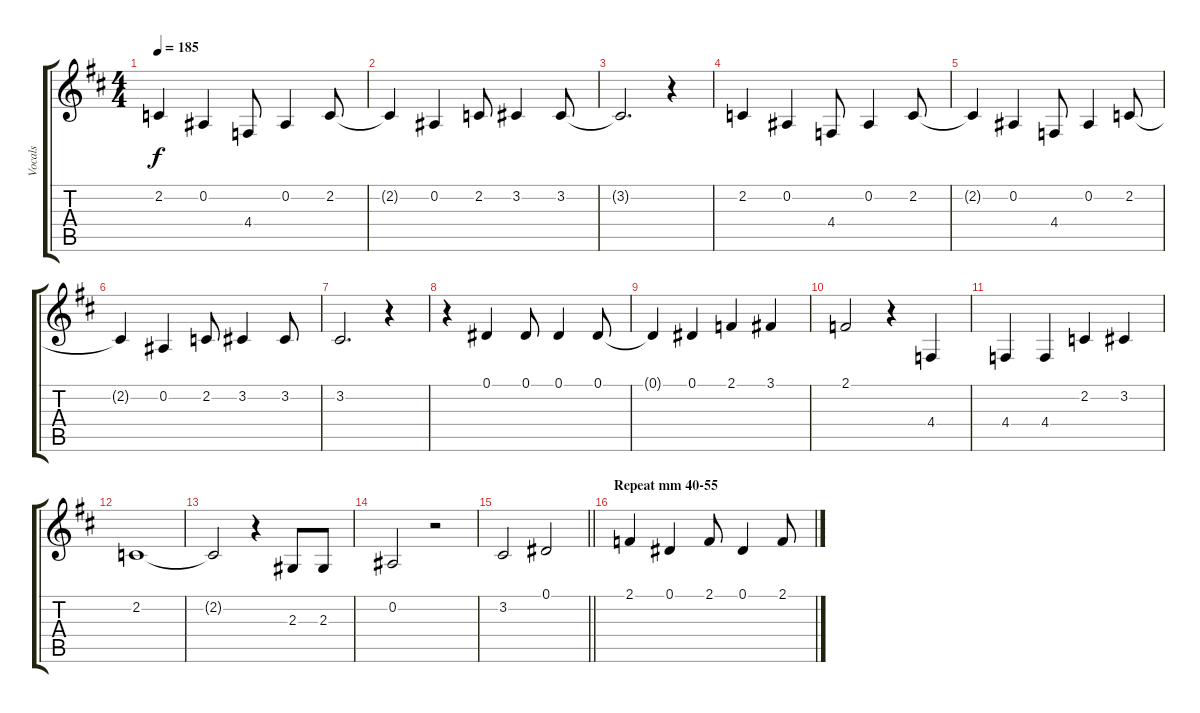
\track ("Vocals" "Vocals") {instrument oboe}
\staff {score tabs}
\tuning (Eb4 Bb3 Gb3 Db3 Ab2 Eb2) {hide}
\ts (4 4)
\tempo 185
\clef g2
\ks d
2.2{t}.4{dy f} 0.2.4 4.4.8 0.2.4 2.2.8 |
2.2{t}.4 0.2.4 2.2.8 3.2.4 3.2.8 |
3.2{t}.2{d} r.4 |
2.2.4 0.2.4 4.4.8 0.2.4 2.2.8 |
2.2{t}.4 0.2.4 4.4.8 0.2.4 2.2.8 |
2.2{t}.4 0.2.4 2.2.8 3.2.4 3.2.8 |
3.2.2{d} r.4 |
r.4 0.1.4 0.1.8 0.1.4 0.1.8 |
0.1{t}.4 0.1.4 2.1.4 3.1.4 |
2.1.2 r.4 4.4.4 |
4.4.4 4.4.4 2.2.4 3.2.4 |
2.2.1 |
2.2{t}.2 r.4 2.3.8 2.3.8 |
0.2.2 r.2 |
\barLineRight lightlight
3.2.2 0.1.2 |
\section ("" "Repeat mm 40-55")
2.1.4 0.1.4 2.1.8 0.1.4 2.1.8
